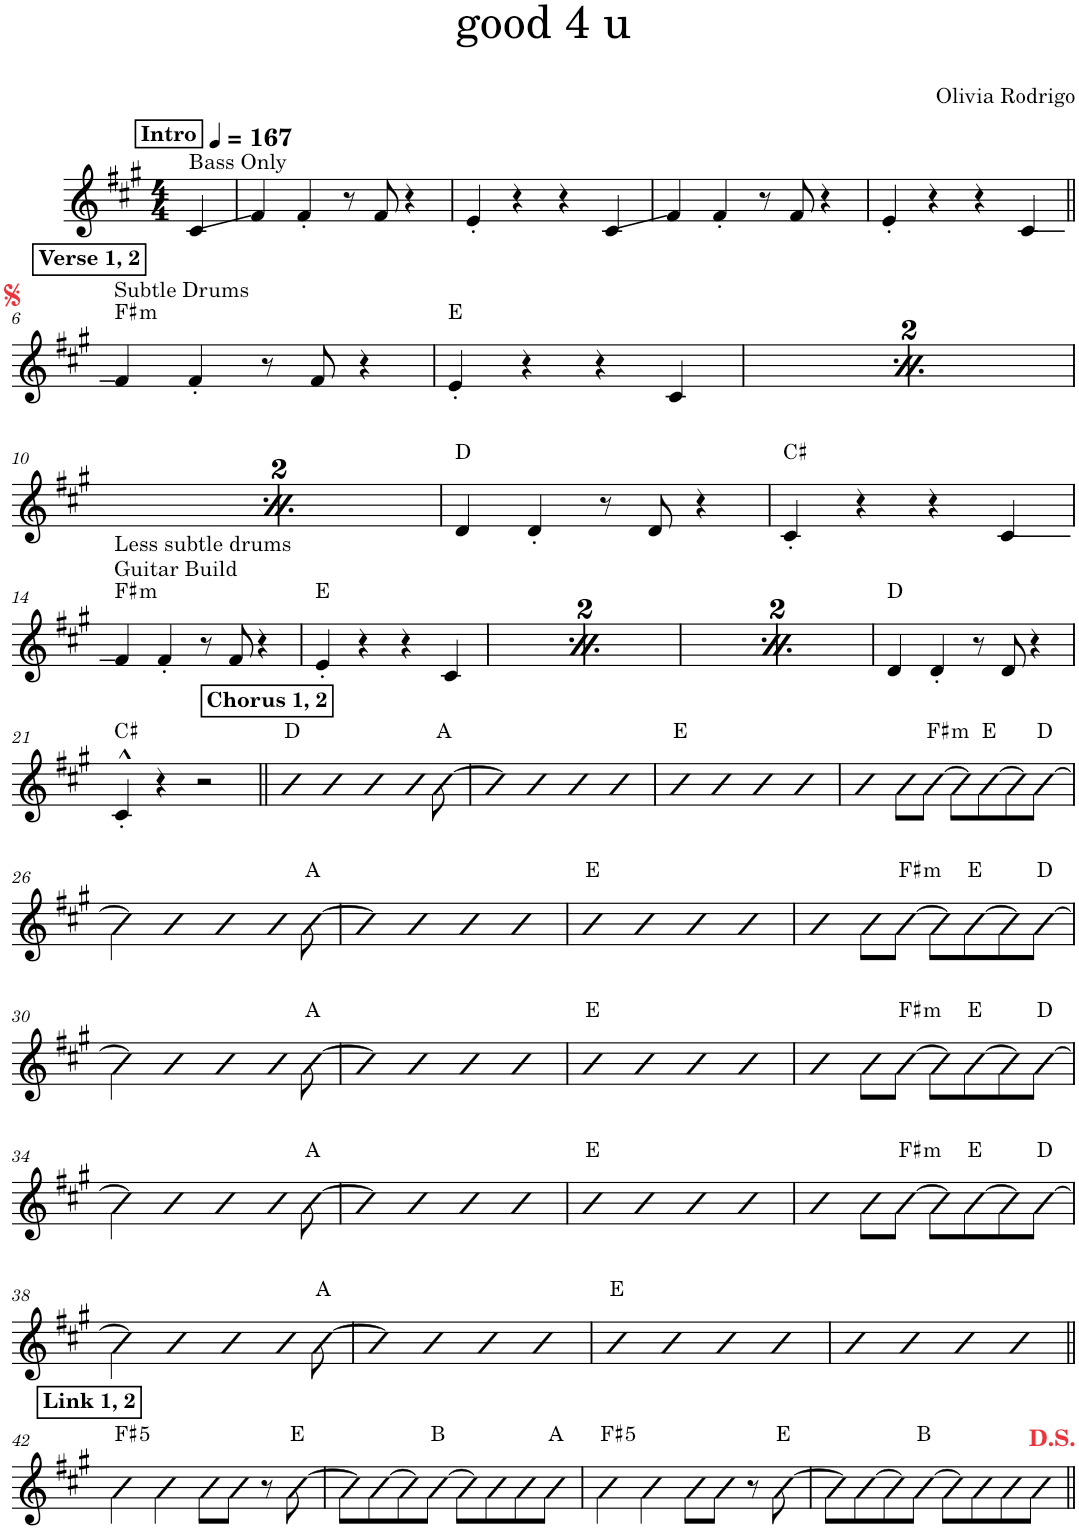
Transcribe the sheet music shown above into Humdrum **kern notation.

**kern	**harte
*part1	*part1
*staff1	*
*I"Piano	*
*I'Pno.	*
*clefG2	*
*k[f#c#g#]	*
*M4/4	*
*MM167	*
!!LO:REH:place=s1:a:B:cj:t=Intro
=1	=1
!LO:TX:a:t=Bass Only	!
4c#/	.
=2	=2
4f#/	.
4f#'/	.
8r	.
8f#/	.
4r	.
=3	=3
4e'/	.
4r	.
4r	.
4c#/	.
=4	=4
4f#/	.
4f#'/	.
8r	.
8f#/	.
4r	.
=5	=5
4e'/	.
4r	.
4r	.
4c#/	.
!!LO:LB:g=z
!!LO:REH:place=s1:a:B:cj:t=Verse 1, 2
=6||	=6||
!LO:TX:a:t=Subtle Drums	!LO:H:kt=m
4f#/	F#:min
4f#'/	.
8r	.
8f#/	.
4r	.
=7	=7
4e'/	E:maj
4r	.
4r	.
4c#/	.
!!LO:REH:place=s1:a:B:cj:t=Verse 1, 2
=8	=8
!LO:TX:a:t=Subtle Drums	!LO:H:kt=m
4f#/	F#:min
4f#'/	.
8r	.
8f#/	.
4r	.
=9	=9
4e'/	E:maj
4r	.
4r	.
4c#/	.
!!LO:LB:g=z
!!LO:REH:place=s1:a:B:cj:t=Verse 1, 2
=10	=10
!LO:TX:a:t=Subtle Drums	!LO:H:kt=m
4f#/	F#:min
4f#'/	.
8r	.
8f#/	.
4r	.
=11	=11
4e'/	E:maj
4r	.
4r	.
4c#/	.
=12	=12
4d/	D:maj
4d'/	.
8r	.
8d/	.
4r	.
=13	=13
4c#'/	C#:maj
4r	.
4r	.
4c#/	.
!!LO:LB:g=z
=14	=14
!LO:TX:a:t=Less subtle drums	!
!LO:TX:a:t=Guitar Build	!LO:H:kt=m
4f#/	F#:min
4f#'/	.
8r	.
8f#/	.
4r	.
=15	=15
4e'/	E:maj
4r	.
4r	.
4c#/	.
=16	=16
!LO:TX:a:t=Less subtle drums	!
!LO:TX:a:t=Guitar Build	!LO:H:kt=m
4f#/	F#:min
4f#'/	.
8r	.
8f#/	.
4r	.
=17	=17
4e'/	E:maj
4r	.
4r	.
4c#/	.
=18	=18
!LO:TX:a:t=Less subtle drums	!
!LO:TX:a:t=Guitar Build	!LO:H:kt=m
4f#/	F#:min
4f#'/	.
8r	.
8f#/	.
4r	.
=19	=19
4e'/	E:maj
4r	.
4r	.
4c#/	.
=20	=20
4d/	D:maj
4d'/	.
8r	.
8d/	.
4r	.
!!LO:LB:g=z
=21	=21
4c#'^^/	C#:maj
4r	.
2r	.
!!LO:REH:place=s1:a:B:cj:t=Chorus 1, 2
=22||	=22||
4b	D:maj
4b	.
4b	.
8b	.
[8b\	A:maj
=23	=23
4b]	.
4b	.
4b	.
4b	.
=24	=24
4b	E:maj
4b	.
4b	.
4b	.
=25	=25
4b	.
8b\L	.
!	!LO:H:kt=m
[8b\J	F#:min
8b\L]	.
[8b\	E:maj
8b\]	.
[8b\J	D:maj
!!LO:LB:g=z
=26	=26
4b\]	.
4b	.
4b	.
8b	.
[8b\	A:maj
=27	=27
4b]	.
4b	.
4b	.
4b	.
=28	=28
4b	E:maj
4b	.
4b	.
4b	.
=29	=29
4b	.
8b\L	.
!	!LO:H:kt=m
[8b\J	F#:min
8b\L]	.
[8b\	E:maj
8b\]	.
[8b\J	D:maj
!!LO:LB:g=z
=30	=30
4b\]	.
4b	.
4b	.
8b	.
[8b\	A:maj
=31	=31
4b]	.
4b	.
4b	.
4b	.
=32	=32
4b	E:maj
4b	.
4b	.
4b	.
=33	=33
4b	.
8b\L	.
!	!LO:H:kt=m
[8b\J	F#:min
8b\L]	.
[8b\	E:maj
8b\]	.
[8b\J	D:maj
!!LO:LB:g=z
=34	=34
4b\]	.
4b	.
4b	.
8b	.
[8b\	A:maj
=35	=35
4b]	.
4b	.
4b	.
4b	.
=36	=36
4b	E:maj
4b	.
4b	.
4b	.
=37	=37
4b	.
8b\L	.
!	!LO:H:kt=m
[8b\J	F#:min
8b\L]	.
[8b\	E:maj
8b\]	.
[8b\J	D:maj
!!LO:LB:g=z
=38	=38
4b\]	.
4b	.
4b	.
8b	.
[8b\	A:maj
=39	=39
4b]	.
4b	.
4b	.
4b	.
=40	=40
4b	E:maj
4b	.
4b	.
4b	.
=41	=41
4b	.
4b	.
4b	.
4b	.
!!LO:LB:g=z
!!LO:REH:place=s1:a:B:cj:t=Link 1, 2
=42||	=42||
!	!LO:H:kt=5
4f#\	F#:(1,5)
4f#\	.
8f#\L	.
8f#\J	.
8r	.
[8e\	E:maj
=43	=43
8e\L]	.
[8e\	.
8e\]	.
[8b\J	B:maj
8b\L]	.
8b\	.
8b\	.
8a\J	A:maj
=44	=44
!	!LO:H:kt=5
4f#\	F#:(1,5)
4f#\	.
8f#\L	.
8f#\J	.
8r	.
[8e\	E:maj
=45	=45
8e\L]	.
[8e\	.
8e\]	.
[8b\J	B:maj
8b\L]	.
8b\	.
8b\	.
8b\J	.
=||	=||
*-	*-
